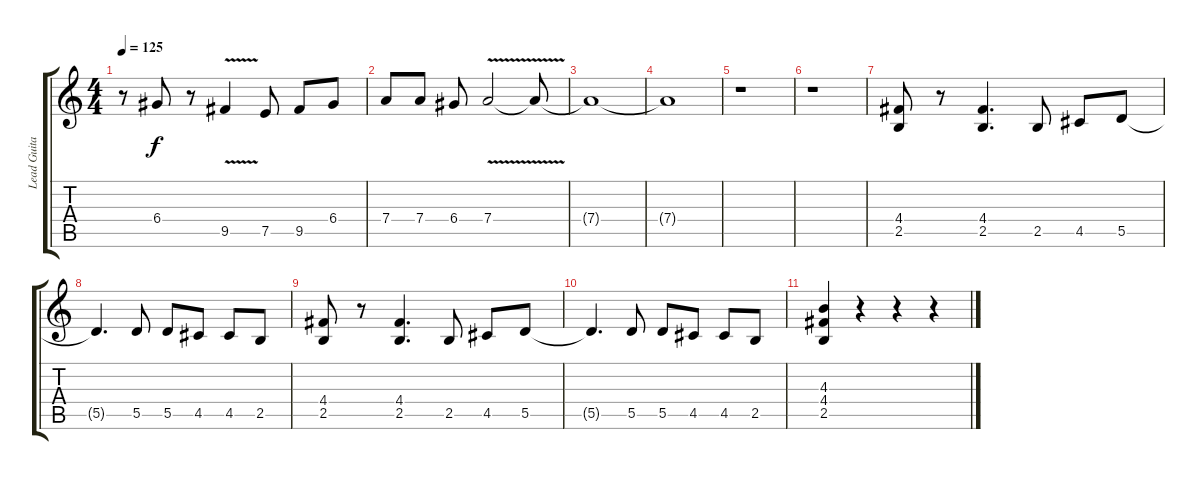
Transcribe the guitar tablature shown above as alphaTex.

\track ("Lead Guitar" "Lead Guita") {instrument distortionguitar}
\staff {score tabs}
\tuning (E4 B3 G3 D3 A2 D2) {hide}
\ts (4 4)
\tempo 125
\clef g2
\ks c
r.8{dy f} 6.4.8 r.8 9.5{v}.4 7.5.8 9.5.8 6.4.8 |
7.4.8 7.4.8 6.4.8 7.4{v}.2 7.4{t}.8 |
7.4{t}.1 |
7.4{t}.1 |
r.1 |
r.1 |
(4.4 2.5).8 r.8 (4.4 2.5).4{d} 2.5.8 4.5.8 5.5.8 |
5.5{t}.4{d} 5.5.8 5.5.8 4.5.8 4.5.8 2.5.8 |
(4.4 2.5).8 r.8 (4.4 2.5).4{d} 2.5.8 4.5.8 5.5.8 |
5.5{t}.4{d} 5.5.8 5.5.8 4.5.8 4.5.8 2.5.8 |
(4.3 4.4 2.5).4 r.4 r.4 r.4
